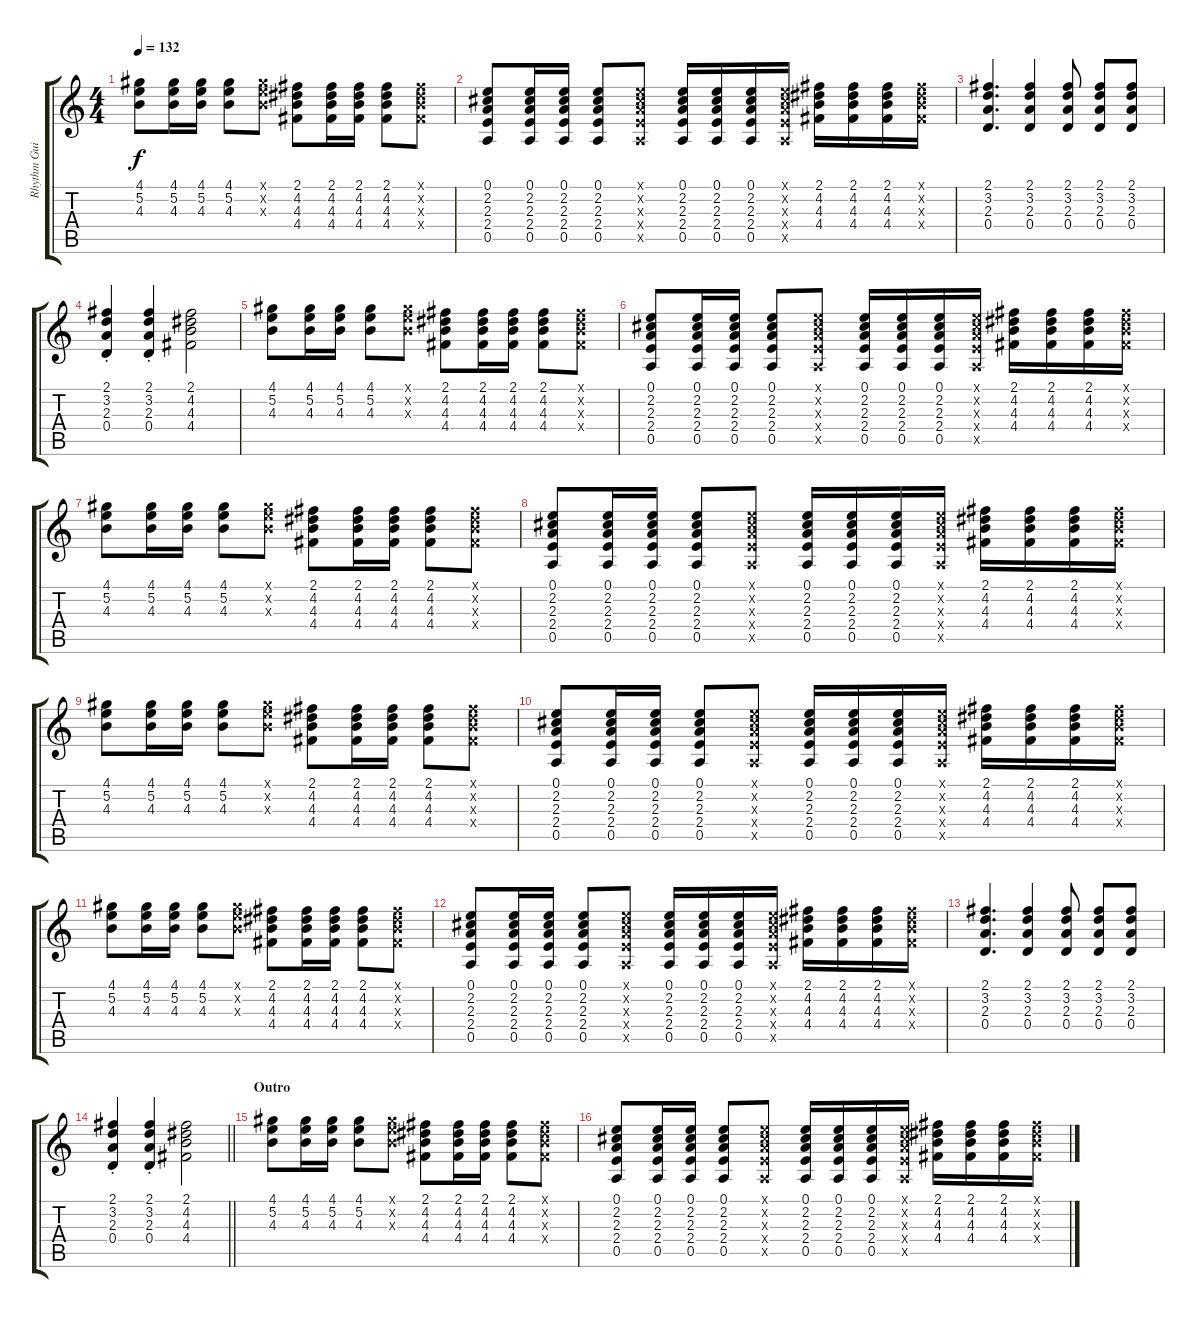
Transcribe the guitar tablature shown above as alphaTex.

\track ("Rhythm Guitar" "Rhythm Gui") {instrument electricguitarclean}
\staff {score tabs}
\tuning (E4 B3 G3 D3 A2 E2) {hide}
\ts (4 4)
\tempo 132
\clef g2
\ks c
(4.1 5.2 4.3).8{dy f} (4.1 5.2 4.3).16 (4.1 5.2 4.3).16 (4.1 5.2 4.3).8 (4.1{x} 5.2{x} 4.3{x}).8 (2.1 4.2 4.3 4.4).8 (2.1 4.2 4.3 4.4).16 (2.1 4.2 4.3 4.4).16 (2.1 4.2 4.3 4.4).8 (2.1{x} 4.2{x} 4.3{x} 4.4{x}).8 |
(0.1 2.2 2.3 2.4 0.5).8 (0.1 2.2 2.3 2.4 0.5).16 (0.1 2.2 2.3 2.4 0.5).16 (0.1 2.2 2.3 2.4 0.5).8 (0.1{x} 2.2{x} 2.3{x} 2.4{x} 0.5{x}).8 (0.1 2.2 2.3 2.4 0.5).16 (0.1 2.2 2.3 2.4 0.5).16 (0.1 2.2 2.3 2.4 0.5).16 (0.1{x} 2.2{x} 2.3{x} 2.4{x} 0.5{x}).16 (2.1 4.2 4.3 4.4).16 (2.1 4.2 4.3 4.4).16 (2.1 4.2 4.3 4.4).16 (2.1{x} 4.2{x} 4.3{x} 4.4{x}).16 |
(2.1 3.2 2.3 0.4).4{d} (2.1 3.2 2.3 0.4).4 (2.1 3.2 2.3 0.4).8 (2.1 3.2 2.3 0.4).8 (2.1 3.2 2.3 0.4).8 |
(2.1{st} 3.2{st} 2.3{st} 0.4{st}).4 (2.1{st} 3.2{st} 2.3{st} 0.4{st}).4 (2.1 4.2 4.3 4.4).2 |
(4.1 5.2 4.3).8 (4.1 5.2 4.3).16 (4.1 5.2 4.3).16 (4.1 5.2 4.3).8 (4.1{x} 5.2{x} 4.3{x}).8 (2.1 4.2 4.3 4.4).8 (2.1 4.2 4.3 4.4).16 (2.1 4.2 4.3 4.4).16 (2.1 4.2 4.3 4.4).8 (2.1{x} 4.2{x} 4.3{x} 4.4{x}).8 |
(0.1 2.2 2.3 2.4 0.5).8 (0.1 2.2 2.3 2.4 0.5).16 (0.1 2.2 2.3 2.4 0.5).16 (0.1 2.2 2.3 2.4 0.5).8 (0.1{x} 2.2{x} 2.3{x} 2.4{x} 0.5{x}).8 (0.1 2.2 2.3 2.4 0.5).16 (0.1 2.2 2.3 2.4 0.5).16 (0.1 2.2 2.3 2.4 0.5).16 (0.1{x} 2.2{x} 2.3{x} 2.4{x} 0.5{x}).16 (2.1 4.2 4.3 4.4).16 (2.1 4.2 4.3 4.4).16 (2.1 4.2 4.3 4.4).16 (2.1{x} 4.2{x} 4.3{x} 4.4{x}).16 |
(4.1 5.2 4.3).8 (4.1 5.2 4.3).16 (4.1 5.2 4.3).16 (4.1 5.2 4.3).8 (4.1{x} 5.2{x} 4.3{x}).8 (2.1 4.2 4.3 4.4).8 (2.1 4.2 4.3 4.4).16 (2.1 4.2 4.3 4.4).16 (2.1 4.2 4.3 4.4).8 (2.1{x} 4.2{x} 4.3{x} 4.4{x}).8 |
(0.1 2.2 2.3 2.4 0.5).8 (0.1 2.2 2.3 2.4 0.5).16 (0.1 2.2 2.3 2.4 0.5).16 (0.1 2.2 2.3 2.4 0.5).8 (0.1{x} 2.2{x} 2.3{x} 2.4{x} 0.5{x}).8 (0.1 2.2 2.3 2.4 0.5).16 (0.1 2.2 2.3 2.4 0.5).16 (0.1 2.2 2.3 2.4 0.5).16 (0.1{x} 2.2{x} 2.3{x} 2.4{x} 0.5{x}).16 (2.1 4.2 4.3 4.4).16 (2.1 4.2 4.3 4.4).16 (2.1 4.2 4.3 4.4).16 (2.1{x} 4.2{x} 4.3{x} 4.4{x}).16 |
(4.1 5.2 4.3).8 (4.1 5.2 4.3).16 (4.1 5.2 4.3).16 (4.1 5.2 4.3).8 (4.1{x} 5.2{x} 4.3{x}).8 (2.1 4.2 4.3 4.4).8 (2.1 4.2 4.3 4.4).16 (2.1 4.2 4.3 4.4).16 (2.1 4.2 4.3 4.4).8 (2.1{x} 4.2{x} 4.3{x} 4.4{x}).8 |
(0.1 2.2 2.3 2.4 0.5).8 (0.1 2.2 2.3 2.4 0.5).16 (0.1 2.2 2.3 2.4 0.5).16 (0.1 2.2 2.3 2.4 0.5).8 (0.1{x} 2.2{x} 2.3{x} 2.4{x} 0.5{x}).8 (0.1 2.2 2.3 2.4 0.5).16 (0.1 2.2 2.3 2.4 0.5).16 (0.1 2.2 2.3 2.4 0.5).16 (0.1{x} 2.2{x} 2.3{x} 2.4{x} 0.5{x}).16 (2.1 4.2 4.3 4.4).16 (2.1 4.2 4.3 4.4).16 (2.1 4.2 4.3 4.4).16 (2.1{x} 4.2{x} 4.3{x} 4.4{x}).16 |
(4.1 5.2 4.3).8 (4.1 5.2 4.3).16 (4.1 5.2 4.3).16 (4.1 5.2 4.3).8 (4.1{x} 5.2{x} 4.3{x}).8 (2.1 4.2 4.3 4.4).8 (2.1 4.2 4.3 4.4).16 (2.1 4.2 4.3 4.4).16 (2.1 4.2 4.3 4.4).8 (2.1{x} 4.2{x} 4.3{x} 4.4{x}).8 |
(0.1 2.2 2.3 2.4 0.5).8 (0.1 2.2 2.3 2.4 0.5).16 (0.1 2.2 2.3 2.4 0.5).16 (0.1 2.2 2.3 2.4 0.5).8 (0.1{x} 2.2{x} 2.3{x} 2.4{x} 0.5{x}).8 (0.1 2.2 2.3 2.4 0.5).16 (0.1 2.2 2.3 2.4 0.5).16 (0.1 2.2 2.3 2.4 0.5).16 (0.1{x} 2.2{x} 2.3{x} 2.4{x} 0.5{x}).16 (2.1 4.2 4.3 4.4).16 (2.1 4.2 4.3 4.4).16 (2.1 4.2 4.3 4.4).16 (2.1{x} 4.2{x} 4.3{x} 4.4{x}).16 |
(2.1 3.2 2.3 0.4).4{d} (2.1 3.2 2.3 0.4).4 (2.1 3.2 2.3 0.4).8 (2.1 3.2 2.3 0.4).8 (2.1 3.2 2.3 0.4).8 |
\barLineRight lightlight
(2.1{st} 3.2{st} 2.3{st} 0.4{st}).4 (2.1{st} 3.2{st} 2.3{st} 0.4{st}).4 (2.1 4.2 4.3 4.4).2 |
\section ("" "Outro")
(4.1 5.2 4.3).8 (4.1 5.2 4.3).16 (4.1 5.2 4.3).16 (4.1 5.2 4.3).8 (4.1{x} 5.2{x} 4.3{x}).8 (2.1 4.2 4.3 4.4).8 (2.1 4.2 4.3 4.4).16 (2.1 4.2 4.3 4.4).16 (2.1 4.2 4.3 4.4).8 (2.1{x} 4.2{x} 4.3{x} 4.4{x}).8 |
(0.1 2.2 2.3 2.4 0.5).8 (0.1 2.2 2.3 2.4 0.5).16 (0.1 2.2 2.3 2.4 0.5).16 (0.1 2.2 2.3 2.4 0.5).8 (0.1{x} 2.2{x} 2.3{x} 2.4{x} 0.5{x}).8 (0.1 2.2 2.3 2.4 0.5).16 (0.1 2.2 2.3 2.4 0.5).16 (0.1 2.2 2.3 2.4 0.5).16 (0.1{x} 2.2{x} 2.3{x} 2.4{x} 0.5{x}).16 (2.1 4.2 4.3 4.4).16 (2.1 4.2 4.3 4.4).16 (2.1 4.2 4.3 4.4).16 (2.1{x} 4.2{x} 4.3{x} 4.4{x}).16
